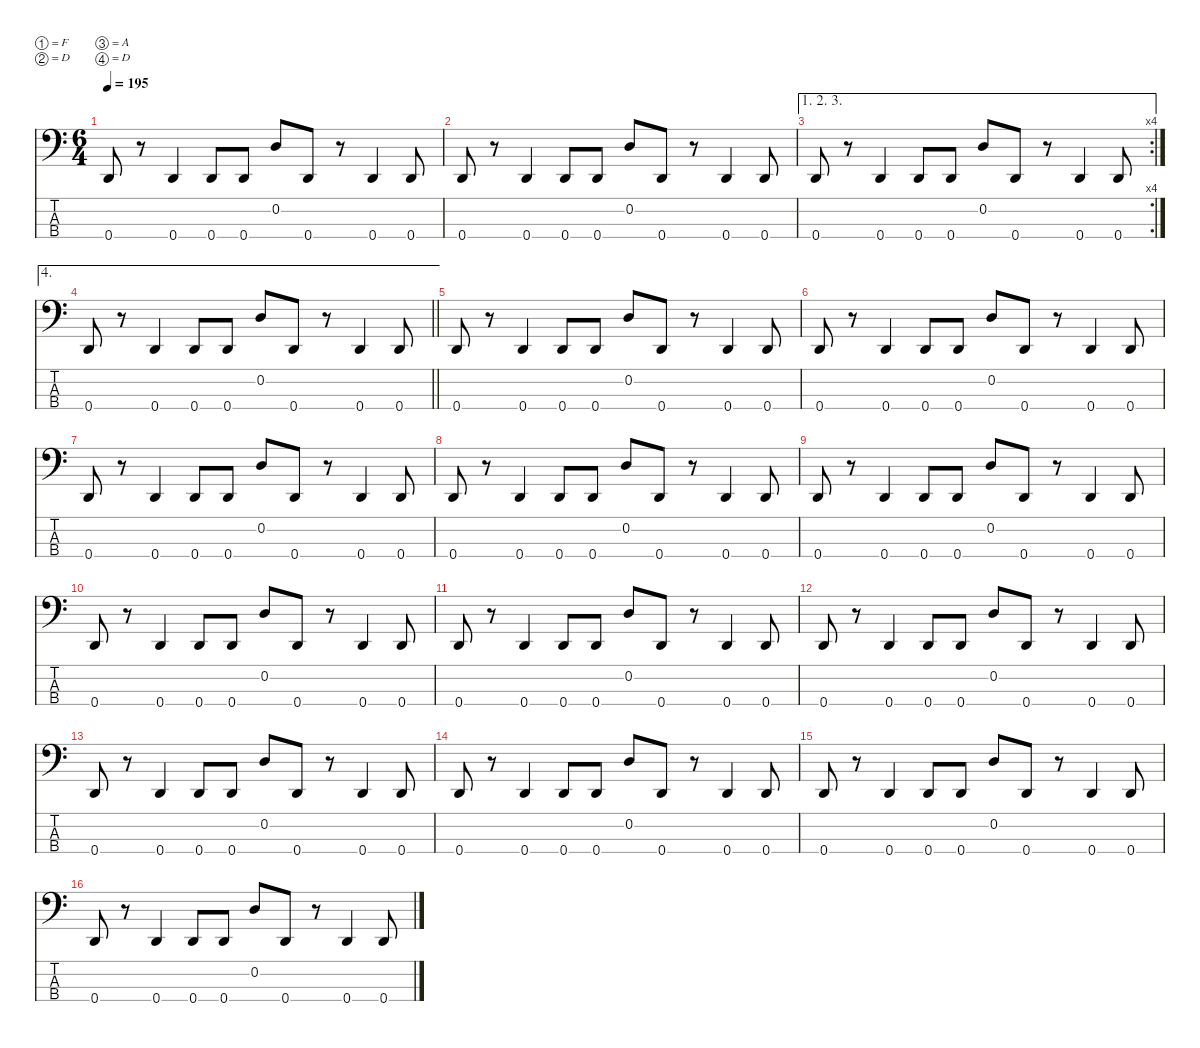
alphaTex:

\defaultSystemsLayout 4
\hideDynamics
\bracketExtendMode nobrackets
\singleTrackTrackNamePolicy hidden
\multiTrackTrackNamePolicy hidden
\firstSystemTrackNameMode fullname
\firstSystemTrackNameOrientation horizontal
\otherSystemsTrackNameOrientation horizontal
\track ("Bass" "el.bs.") {defaultSystemsLayout 4 instrument electricbassfinger}
\staff {score tabs}
\tuning (F2 D2 A1 D1)
\ts (6 4)
\tempo 195
\clef f4
\ks c
0.4.8{dy f beam Up} r.8{beam Up} 0.4.4{beam Up} 0.4.8{beam Up} 0.4.8{beam Up} 0.2.8{beam Up} 0.4.8{beam Up} r.8{beam Up} 0.4.4{beam Up} 0.4.8{beam Up} |
0.4.8{beam Up} r.8{beam Up} 0.4.4{beam Up} 0.4.8{beam Up} 0.4.8{beam Up} 0.2.8{beam Up} 0.4.8{beam Up} r.8{beam Up} 0.4.4{beam Up} 0.4.8{beam Up} |
\ae (1 2 3)
\rc 4
0.4.8{beam Up} r.8{beam Up} 0.4.4{beam Up} 0.4.8{beam Up} 0.4.8{beam Up} 0.2.8{beam Up} 0.4.8{beam Up} r.8{beam Up} 0.4.4{beam Up} 0.4.8{beam Up} |
\ae 4
\barLineRight lightlight
0.4.8{beam Up} r.8{beam Up} 0.4.4{beam Up} 0.4.8{beam Up} 0.4.8{beam Up} 0.2.8{beam Up} 0.4.8{beam Up} r.8{beam Up} 0.4.4{beam Up} 0.4.8{beam Up} |
0.4.8{beam Up} r.8{beam Up} 0.4.4{beam Up} 0.4.8{beam Up} 0.4.8{beam Up} 0.2.8{beam Up} 0.4.8{beam Up} r.8{beam Up} 0.4.4{beam Up} 0.4.8{beam Up} |
0.4.8{beam Up} r.8{beam Up} 0.4.4{beam Up} 0.4.8{beam Up} 0.4.8{beam Up} 0.2.8{beam Up} 0.4.8{beam Up} r.8{beam Up} 0.4.4{beam Up} 0.4.8{beam Up} |
0.4.8{beam Up} r.8{beam Up} 0.4.4{beam Up} 0.4.8{beam Up} 0.4.8{beam Up} 0.2.8{beam Up} 0.4.8{beam Up} r.8{beam Up} 0.4.4{beam Up} 0.4.8{beam Up} |
0.4.8{beam Up} r.8{beam Up} 0.4.4{beam Up} 0.4.8{beam Up} 0.4.8{beam Up} 0.2.8{beam Up} 0.4.8{beam Up} r.8{beam Up} 0.4.4{beam Up} 0.4.8{beam Up} |
0.4.8{beam Up} r.8{beam Up} 0.4.4{beam Up} 0.4.8{beam Up} 0.4.8{beam Up} 0.2.8{beam Up} 0.4.8{beam Up} r.8{beam Up} 0.4.4{beam Up} 0.4.8{beam Up} |
0.4.8{beam Up} r.8{beam Up} 0.4.4{beam Up} 0.4.8{beam Up} 0.4.8{beam Up} 0.2.8{beam Up} 0.4.8{beam Up} r.8{beam Up} 0.4.4{beam Up} 0.4.8{beam Up} |
0.4.8{beam Up} r.8{beam Up} 0.4.4{beam Up} 0.4.8{beam Up} 0.4.8{beam Up} 0.2.8{beam Up} 0.4.8{beam Up} r.8{beam Up} 0.4.4{beam Up} 0.4.8{beam Up} |
0.4.8{beam Up} r.8{beam Up} 0.4.4{beam Up} 0.4.8{beam Up} 0.4.8{beam Up} 0.2.8{beam Up} 0.4.8{beam Up} r.8{beam Up} 0.4.4{beam Up} 0.4.8{beam Up} |
0.4.8{beam Up} r.8{beam Up} 0.4.4{beam Up} 0.4.8{beam Up} 0.4.8{beam Up} 0.2.8{beam Up} 0.4.8{beam Up} r.8{beam Up} 0.4.4{beam Up} 0.4.8{beam Up} |
0.4.8{beam Up} r.8{beam Up} 0.4.4{beam Up} 0.4.8{beam Up} 0.4.8{beam Up} 0.2.8{beam Up} 0.4.8{beam Up} r.8{beam Up} 0.4.4{beam Up} 0.4.8{beam Up} |
0.4.8{beam Up} r.8{beam Up} 0.4.4{beam Up} 0.4.8{beam Up} 0.4.8{beam Up} 0.2.8{beam Up} 0.4.8{beam Up} r.8{beam Up} 0.4.4{beam Up} 0.4.8{beam Up} |
0.4.8{beam Up} r.8{beam Up} 0.4.4{beam Up} 0.4.8{beam Up} 0.4.8{beam Up} 0.2.8{beam Up} 0.4.8{beam Up} r.8{beam Up} 0.4.4{beam Up} 0.4.8{beam Up}
